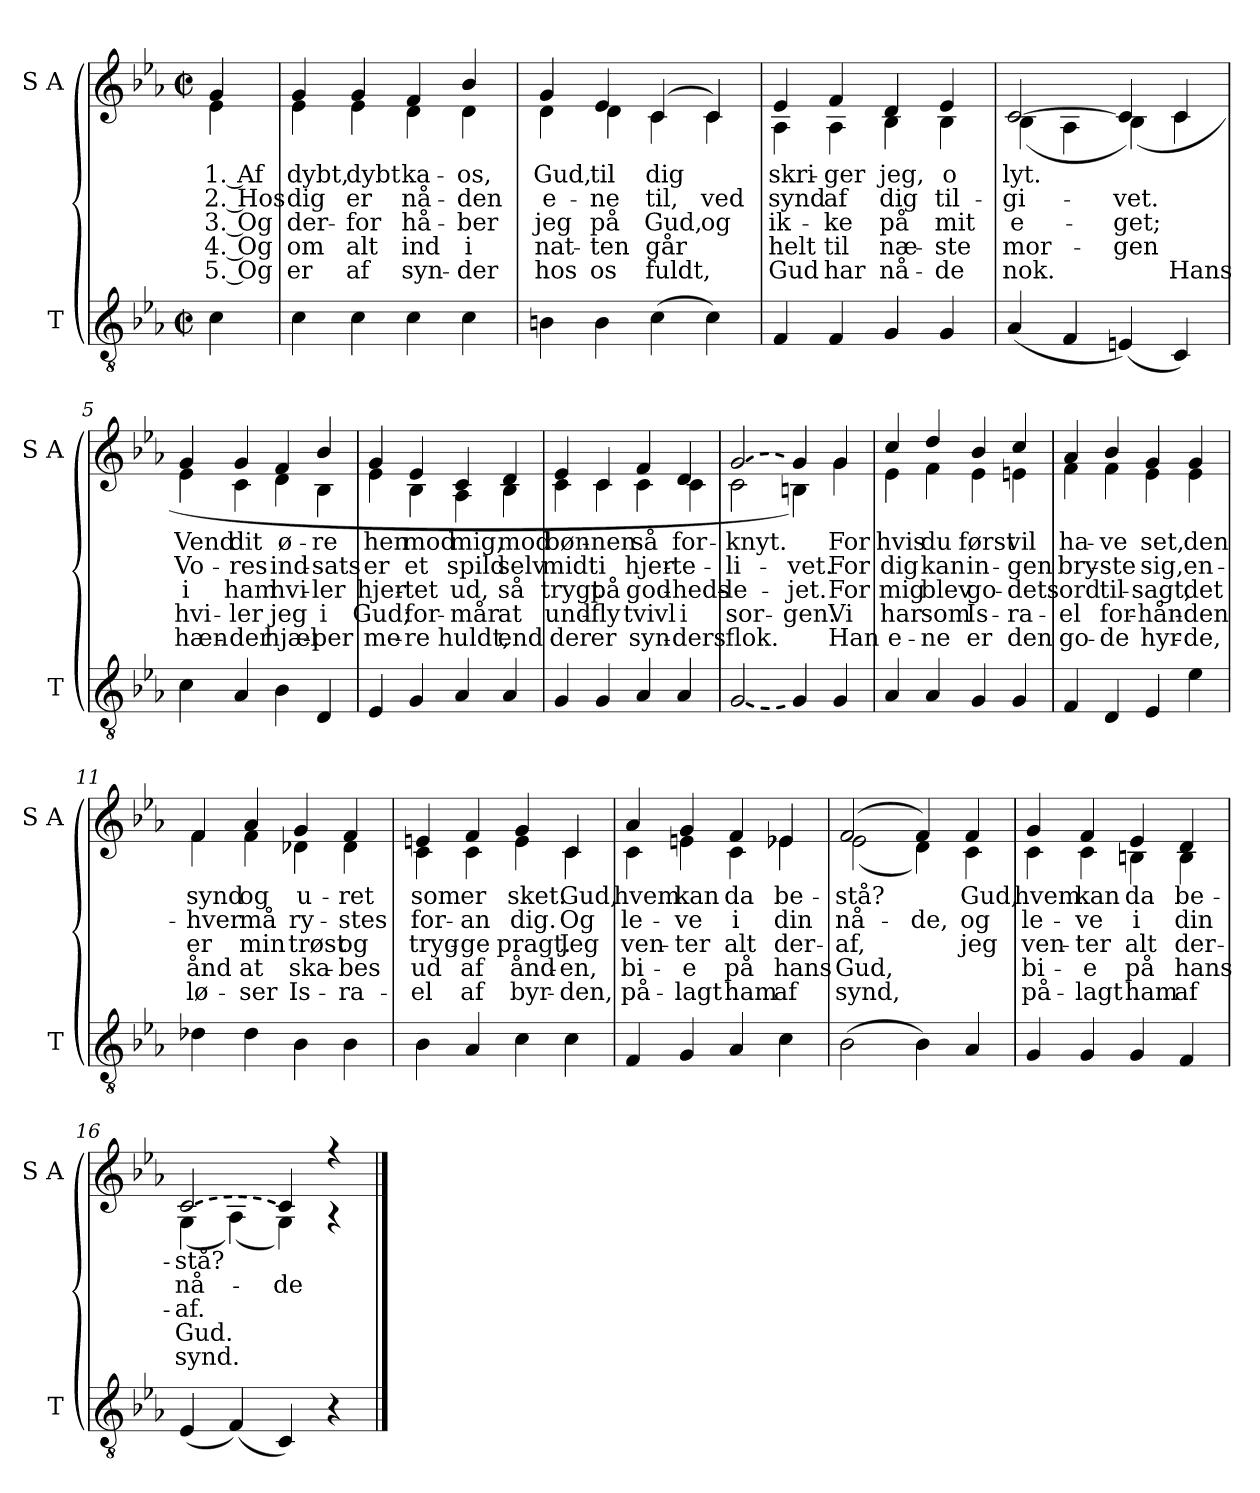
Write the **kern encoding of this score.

**kern	**kern	**text	**text	**text	**text	**text
*part2	*part1	*part1	*part1	*part1	*part1	*part1
*staff2	*staff1	*staff1	*staff1	*staff1	*staff1	*staff1
*I"T	*I"S A	*	*	*	*	*
*I'T	*I'S A	*	*	*	*	*
*clefGv2	*clefG2	*	*	*	*	*
*k[b-e-a-]	*k[b-e-a-]	*	*	*	*	*
*M2/2	*M2/2	*	*	*	*	*
*met(c|)	*met(c|)	*	*	*	*	*
*MM80	*MM80	*	*	*	*	*
=	=	=	=	=	=	=
!	!	!LO:LY:b	!LO:LY:b	!LO:LY:b	!LO:LY:b	!LO:LY:b
*	*^	*	*	*	*	*
4c\	4g/	4e-\	1. Af	2. Hos	3. Og	4. Og	5. Og
=1	=1	=1	=1	=1	=1	=1	=1
!	!	!	!LO:LY:b	!LO:LY:b	!LO:LY:b	!LO:LY:b	!LO:LY:b
4c\	4g/	4e-\	dybt,	dig	der-	om	er
!	!	!	!LO:LY:b	!LO:LY:b	!LO:LY:b	!LO:LY:b	!LO:LY:b
4c\	4g/	4e-\	dybt	er	-for	alt	af
!	!	!	!LO:LY:b	!LO:LY:b	!LO:LY:b	!LO:LY:b	!LO:LY:b
4c\	4f/	4d\	ka-	nå-	hå-	ind	syn-
!	!	!	!LO:LY:b	!LO:LY:b	!LO:LY:b	!LO:LY:b	!LO:LY:b
4c\	4b-/	4d\	-os,	-den	-ber	i	-der
=2	=2	=2	=2	=2	=2	=2	=2
!	!	!	!LO:LY:b	!LO:LY:b	!LO:LY:b	!LO:LY:b	!LO:LY:b
4Bn\	4g/	4d\	Gud,	e-	jeg	nat-	hos
!	!	!	!LO:LY:b	!LO:LY:b	!LO:LY:b	!LO:LY:b	!LO:LY:b
4B\	4e-/	4d\	til	-ne	på	-ten	os
!	!	!	!LO:LY:b	!LO:LY:b	!LO:LY:b	!LO:LY:b	!LO:LY:b
(>4c\	(>4c/	4c\	dig	til,	Gud,	går	fuldt,
!	!	!	!	!LO:LY:b	!LO:LY:b	!	!
4c\)	4c/)	4c\	.	ved	og	.	.
=3	=3	=3	=3	=3	=3	=3	=3
!	!	!	!LO:LY:b	!LO:LY:b	!LO:LY:b	!LO:LY:b	!LO:LY:b
4F/	4e-/	4A-\	skri-	synd	ik-	helt	Gud
!	!	!	!LO:LY:b	!LO:LY:b	!LO:LY:b	!LO:LY:b	!LO:LY:b
4F/	4f/	4A-\	-ger	af	-ke	til	har
!	!	!	!LO:LY:b	!LO:LY:b	!LO:LY:b	!LO:LY:b	!LO:LY:b
4G/	4d/	4B-\	jeg,	dig	på	næ-	nå-
!	!	!	!LO:LY:b	!LO:LY:b	!LO:LY:b	!LO:LY:b	!LO:LY:b
4G/	4e-/	4B-\	o	til-	mit	-ste	-de
=4	=4	=4	=4	=4	=4	=4	=4
!	!	!	!LO:LY:b	!LO:LY:b	!LO:LY:b	!LO:LY:b	!LO:LY:b
(<4A-/	[2c/	(<4B-\	lyt.	-gi-	e-	mor-	nok.
4F/	.	4A-\	.	.	.	.	.
!	!	!	!	!LO:LY:b	!LO:LY:b	!LO:LY:b	!
(<4En/)	4c/]	(<4B-\)	.	-vet.	-get;	-gen	.
!	!	!	!	!	!	!	!LO:LY:b
4C/)	(4c/	4c\	.	.	.	.	Hans
!!LO:LB:g=z	!!
=5	=5	=5	=5	=5	=5	=5	=5
!	!	!	!LO:LY:b	!LO:LY:b	!LO:LY:b	!LO:LY:b	!LO:LY:b
4c\	4g/	4e-\	Vend	Vo-	i	hvi-	hæn-
!	!	!	!LO:LY:b	!LO:LY:b	!LO:LY:b	!LO:LY:b	!LO:LY:b
4A-/	4g/	4c\	dit	-res	ham	-ler	-der
!	!	!	!LO:LY:b	!LO:LY:b	!LO:LY:b	!LO:LY:b	!LO:LY:b
4B-\	4f/	4d\	ø-	ind-	hvi-	jeg	hjæl-
!	!	!	!LO:LY:b	!LO:LY:b	!LO:LY:b	!LO:LY:b	!LO:LY:b
4D/	4b-/	4B-\	-re	-sats	-ler	i	-per
=6	=6	=6	=6	=6	=6	=6	=6
!	!	!	!LO:LY:b	!LO:LY:b	!LO:LY:b	!LO:LY:b	!LO:LY:b
4E-/	4g/	4e-\	hen	er	hjer-	Gud;	me-
!	!	!	!LO:LY:b	!LO:LY:b	!LO:LY:b	!LO:LY:b	!LO:LY:b
4G/	4e-/	4B-\	mod	et	-tet	for-	-re
!	!	!	!LO:LY:b	!LO:LY:b	!LO:LY:b	!LO:LY:b	!LO:LY:b
4A-/	4c/	4A-\	mig,	spild	ud,	-mår	huldt,
!	!	!	!LO:LY:b	!LO:LY:b	!LO:LY:b	!LO:LY:b	!LO:LY:b
4A-/	4d/	4B-\	mod	selv	så	at	end
=7	=7	=7	=7	=7	=7	=7	=7
!	!	!	!LO:LY:b	!LO:LY:b	!LO:LY:b	!LO:LY:b	!LO:LY:b
4G/	4e-/	4c\	bøn-	midt	trygt	und-	der
!	!	!	!LO:LY:b	!LO:LY:b	!LO:LY:b	!LO:LY:b	!LO:LY:b
4G/	4c/	4c\	-nen	i	på	-fly	er
!	!	!	!LO:LY:b	!LO:LY:b	!LO:LY:b	!LO:LY:b	!LO:LY:b
4A-/	4f/	4c\	så	hjer-	god-	tvivl	syn-
!	!	!	!LO:LY:b	!LO:LY:b	!LO:LY:b	!LO:LY:b	!LO:LY:b
4A-/	4d/	4c\	for-	-te-	-heds-	i	-ders
=8	=8	=8	=8	=8	=8	=8	=8
!LO:T:dash	!LO:T:dash	!	!LO:LY:b	!LO:LY:b	!LO:LY:b	!LO:LY:b	!LO:LY:b
[2G/	[2g/	2c\	-knyt.	-li-	-le-	sor-	flok.
!	!	!	!	!LO:LY:b	!LO:LY:b	!LO:LY:b	!
4G/]	4g/]	4Bn\)	.	-vet.	-jet.	-gen.	.
!	!	!	!LO:LY:b	!LO:LY:b	!LO:LY:b	!LO:LY:b	!LO:LY:b
4G/	4g/	4g\	For	For	For	Vi	Han
!!LO:LB:g=z	!!
=9	=9	=9	=9	=9	=9	=9	=9
!	!	!	!LO:LY:b	!LO:LY:b	!LO:LY:b	!LO:LY:b	!LO:LY:b
4A-/	4cc/	4e-\	hvis	dig	mig	har	e-
!	!	!	!LO:LY:b	!LO:LY:b	!LO:LY:b	!LO:LY:b	!LO:LY:b
4A-/	4dd/	4f\	du	kan	blev	som	-ne
!	!	!	!LO:LY:b	!LO:LY:b	!LO:LY:b	!LO:LY:b	!LO:LY:b
4G/	4b-/	4e-\	først	in-	go-	Is-	er
!	!	!	!LO:LY:b	!LO:LY:b	!LO:LY:b	!LO:LY:b	!LO:LY:b
4G/	4cc/	4en\	vil	-gen	-dets	-ra-	den
=10	=10	=10	=10	=10	=10	=10	=10
!	!	!	!LO:LY:b	!LO:LY:b	!LO:LY:b	!LO:LY:b	!LO:LY:b
4F/	4a-/	4f\	ha-	bry-	ord	-el	go-
!	!	!	!LO:LY:b	!LO:LY:b	!LO:LY:b	!LO:LY:b	!LO:LY:b
4D/	4b-/	4f\	-ve	-ste	til-	for-	-de
!	!	!	!LO:LY:b	!LO:LY:b	!LO:LY:b	!LO:LY:b	!LO:LY:b
4E-/	4g/	4e-\	set,	sig,	-sagt,	-hån-	hyr-
!	!	!	!LO:LY:b	!LO:LY:b	!LO:LY:b	!LO:LY:b	!LO:LY:b
4e-\	4g/	4e-\	den	en-	det	-den	-de,
=11	=11	=11	=11	=11	=11	=11	=11
!	!	!	!LO:LY:b	!LO:LY:b	!LO:LY:b	!LO:LY:b	!LO:LY:b
4d-X\	4f/	4f\	synd	-hver	er	ånd	lø-
!	!	!	!LO:LY:b	!LO:LY:b	!LO:LY:b	!LO:LY:b	!LO:LY:b
4d-\	4a-/	4f\	og	må	min	at	-ser
!	!	!	!LO:LY:b	!LO:LY:b	!LO:LY:b	!LO:LY:b	!LO:LY:b
4B-\	4g/	4d-X\	u-	ry-	trøst	ska-	Is-
!	!	!	!LO:LY:b	!LO:LY:b	!LO:LY:b	!LO:LY:b	!LO:LY:b
4B-\	4f/	4d-\	-ret	-stes	og	-bes	-ra-
=12	=12	=12	=12	=12	=12	=12	=12
!	!	!	!LO:LY:b	!LO:LY:b	!LO:LY:b	!LO:LY:b	!LO:LY:b
4B-\	4en/	4c\	som	for-	tryg-	ud	-el
!	!	!	!LO:LY:b	!LO:LY:b	!LO:LY:b	!LO:LY:b	!LO:LY:b
4A-/	4f/	4c\	er	-an	-ge	af	af
!	!	!	!LO:LY:b	!LO:LY:b	!LO:LY:b	!LO:LY:b	!LO:LY:b
4c\	4g/	4e\	sket.	dig.	pragt.	ånd-	byr-
!	!	!	!LO:LY:b	!LO:LY:b	!LO:LY:b	!LO:LY:b	!LO:LY:b
4c\	4c/	4c\	Gud,	Og	Jeg	-en,	-den,
!!LO:LB:g=z	!!
=13	=13	=13	=13	=13	=13	=13	=13
!	!	!	!LO:LY:b	!LO:LY:b	!LO:LY:b	!LO:LY:b	!LO:LY:b
4F/	4a-/	4c\	hvem	le-	ven-	bi-	på-
!	!	!	!LO:LY:b	!LO:LY:b	!LO:LY:b	!LO:LY:b	!LO:LY:b
4G/	4g/	4en\	kan	-ve	-ter	-e	-lagt
!	!	!	!LO:LY:b	!LO:LY:b	!LO:LY:b	!LO:LY:b	!LO:LY:b
4A-/	4f/	4c\	da	i	alt	på	ham
!	!	!	!LO:LY:b	!LO:LY:b	!LO:LY:b	!LO:LY:b	!LO:LY:b
4c\	4e-X/	4e-\	be-	din	der-	hans	af
=14	=14	=14	=14	=14	=14	=14	=14
!	!	!	!LO:LY:b	!LO:LY:b	!LO:LY:b	!LO:LY:b	!LO:LY:b
(>2B-\	(>2f/	(<2e-\	-stå?	nå-	-af,	Gud,	synd,
!	!	!	!	!LO:LY:b	!	!	!
4B-\)	4f/)	4d\)	.	-de,	.	.	.
!	!	!	!LO:LY:b	!LO:LY:b	!LO:LY:b	!	!
4A-/	4f/	4c\	Gud,	og	jeg	.	.
=15	=15	=15	=15	=15	=15	=15	=15
!	!	!	!LO:LY:b	!LO:LY:b	!LO:LY:b	!LO:LY:b	!LO:LY:b
4G/	4g/	4c\	hvem	le-	ven-	bi-	på-
!	!	!	!LO:LY:b	!LO:LY:b	!LO:LY:b	!LO:LY:b	!LO:LY:b
4G/	4f/	4c\	kan	-ve	-ter	-e	-lagt
!	!	!	!LO:LY:b	!LO:LY:b	!LO:LY:b	!LO:LY:b	!LO:LY:b
4G/	4e-/	4Bn\	da	i	alt	på	ham
!	!	!	!LO:LY:b	!LO:LY:b	!LO:LY:b	!LO:LY:b	!LO:LY:b
4F/	4d/	4B\	be-	din	der-	hans	af
=16	=16	=16	=16	=16	=16	=16	=16
!	!LO:T:dash	!	!LO:LY:b	!LO:LY:b	!LO:LY:b	!LO:LY:b	!LO:LY:b
(<4E-/	[2c/	(<4G\	-stå?	nå-	-af.	Gud.	synd.
(<4F/)	.	(<4A-\)	.	.	.	.	.
!	!	!	!	!LO:LY:b	!	!	!
4C/)	4c/]	4G\)	.	-de	.	.	.
4r	4r	4r	.	.	.	.	.
*	*v	*v	*	*	*	*	*
==	==	==	==	==	==	==
*-	*-	*-	*-	*-	*-	*-
